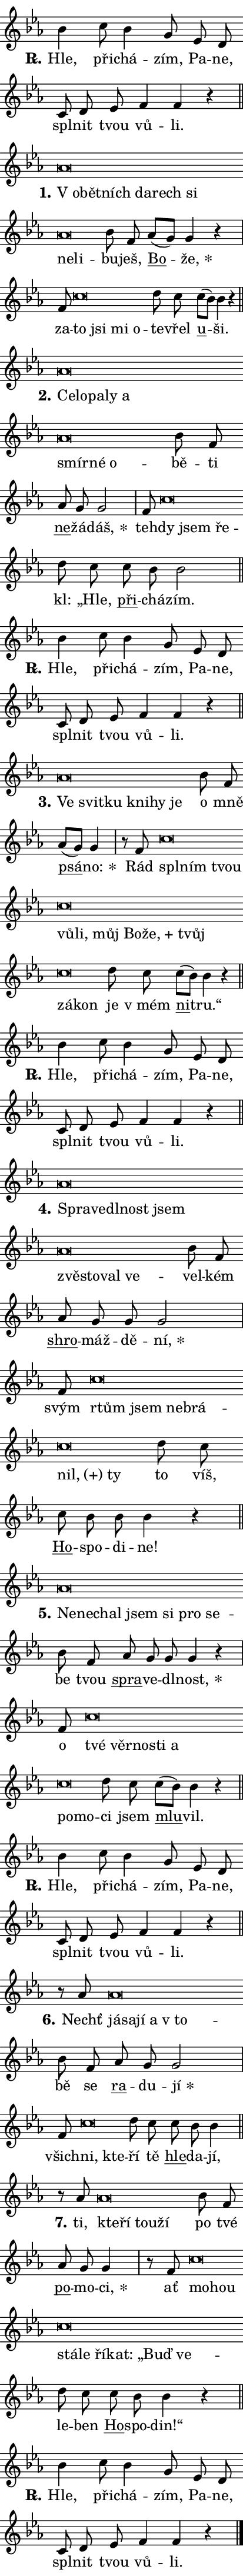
\version "2.22.1"
\header { tagline = "" }
\paper {
  indent = 0\cm
  top-margin = 0\cm
  right-margin = 0\cm
  bottom-margin = 0\cm
  left-margin = 0\cm
  paper-width = 7\cm
  page-breaking = #ly:one-page-breaking
  system-system-spacing.basic-distance = #11
  score-system-spacing.basic-distance = #11.3
  ragged-last = ##f
}


%% Author: Thomas Morley
%% https://lists.gnu.org/archive/html/lilypond-user/2020-05/msg00002.html
#(define (line-position grob)
"Returns position of @var[grob} in current system:
   @code{'start}, if at first time-step
   @code{'end}, if at last time-step
   @code{'middle} otherwise
"
  (let* ((col (ly:item-get-column grob))
         (ln (ly:grob-object col 'left-neighbor))
         (rn (ly:grob-object col 'right-neighbor))
         (col-to-check-left (if (ly:grob? ln) ln col))
         (col-to-check-right (if (ly:grob? rn) rn col))
         (break-dir-left
           (and
             (ly:grob-property col-to-check-left 'non-musical #f)
             (ly:item-break-dir col-to-check-left)))
         (break-dir-right
           (and
             (ly:grob-property col-to-check-right 'non-musical #f)
             (ly:item-break-dir col-to-check-right))))
        (cond ((eqv? 1 break-dir-left) 'start)
              ((eqv? -1 break-dir-right) 'end)
              (else 'middle))))

#(define (tranparent-at-line-position vctor)
  (lambda (grob)
  "Relying on @code{line-position} select the relevant enry from @var{vctor}.
Used to determine transparency,"
    (case (line-position grob)
      ((end) (not (vector-ref vctor 0)))
      ((middle) (not (vector-ref vctor 1)))
      ((start) (not (vector-ref vctor 2))))))

noteHeadBreakVisibility =
#(define-music-function (break-visibility)(vector?)
"Makes @code{NoteHead}s transparent relying on @var{break-visibility}"
#{
  \override NoteHead.transparent =
    #(tranparent-at-line-position break-visibility)
#})

#(define delete-ledgers-for-transparent-note-heads
  (lambda (grob)
    "Reads whether a @code{NoteHead} is transparent.
If so this @code{NoteHead} is removed from @code{'note-heads} from
@var{grob}, which is supposed to be @code{LedgerLineSpanner}.
As a result ledgers are not printed for this @code{NoteHead}"
    (let* ((nhds-array (ly:grob-object grob 'note-heads))
           (nhds-list
             (if (ly:grob-array? nhds-array)
                 (ly:grob-array->list nhds-array)
                 '()))
           ;; Relies on the transparent-property being done before
           ;; Staff.LedgerLineSpanner.after-line-breaking is executed.
           ;; This is fragile ...
           (to-keep
             (remove
               (lambda (nhd)
                 (ly:grob-property nhd 'transparent #f))
               nhds-list)))
      ;; TODO find a better method to iterate over grob-arrays, similiar
      ;; to filter/remove etc for lists
      ;; For now rebuilt from scratch
      (set! (ly:grob-object grob 'note-heads)  '())
      (for-each
        (lambda (nhd)
          (ly:pointer-group-interface::add-grob grob 'note-heads nhd))
        to-keep))))

hideNotes = {
  \noteHeadBreakVisibility #begin-of-line-visible
}
unHideNotes = {
  \noteHeadBreakVisibility #all-visible
}

% work-around for resetting accidentals
% https://lilypond.org/doc/v2.23/Documentation/notation/displaying-rhythms#unmetered-music
cadenzaMeasure = {
  \cadenzaOff
  \partial 1024 s1024
  \cadenzaOn
}

#(define-markup-command (accent layout props text) (markup?)
  "Underline accented syllable"
  (interpret-markup layout props
    #{\markup \override #'(offset . 4.3) \underline { #text }#}))

responsum = \markup \concat {
  "R" \hspace #-1.05 \path #0.1 #'((moveto 0 0.07) (lineto 0.9 0.8)) \hspace #0.05 "."
}

\layout {
    \context {
        \Staff
        \remove "Time_signature_engraver"
        \override LedgerLineSpanner.after-line-breaking = #delete-ledgers-for-transparent-note-heads
    }
    \context {
        \Voice {
            \override NoteHead.output-attributes = #'((class . "notehead"))
            \override Hairpin.height = #0.55
        }
    }
    \context {
        \Lyrics {
            \override StanzaNumber.output-attributes = #'((class . "stanzanumber"))
            \override LyricSpace.minimum-distance = #0.9
            \override LyricText.font-name = #"TeX Gyre Schola"
            \override LyricText.font-size = 1
            \override StanzaNumber.font-name = #"TeX Gyre Schola Bold"
            \override StanzaNumber.font-size = 1
        }
    }
}

% magnetic-lyrics.ily
%
%   written by
%     Jean Abou Samra <jean@abou-samra.fr>
%     Werner Lemberg <wl@gnu.org>
%
%   adapted by
%     Jiri Hon <jiri.hon@gmail.com>
%
% Version 2022-Apr-15

% https://www.mail-archive.com/lilypond-user@gnu.org/msg149350.html

#(define (Left_hyphen_pointer_engraver context)
   "Collect syllable-hyphen-syllable occurrences in lyrics and store
them in properties.  This engraver only looks to the left.  For
example, if the lyrics input is @code{foo -- bar}, it does the
following.

@itemize @bullet
@item
Set the @code{text} property of the @code{LyricHyphen} grob between
@q{foo} and @q{bar} to @code{foo}.

@item
Set the @code{left-hyphen} property of the @code{LyricText} grob with
text @q{foo} to the @code{LyricHyphen} grob between @q{foo} and
@q{bar}.
@end itemize

Use this auxiliary engraver in combination with the
@code{lyric-@/text::@/apply-@/magnetic-@/offset!} hook."
   (let ((hyphen #f)
         (text #f))
     (make-engraver
      (acknowledgers
       ((lyric-syllable-interface engraver grob source-engraver)
        (set! text grob)))
      (end-acknowledgers
       ((lyric-hyphen-interface engraver grob source-engraver)
        ;(when (not (grob::has-interface grob 'lyric-space-interface))
          (set! hyphen grob)));)
      ((stop-translation-timestep engraver)
       (when (and text hyphen)
         (ly:grob-set-object! text 'left-hyphen hyphen))
       (set! text #f)
       (set! hyphen #f)))))

#(define (lyric-text::apply-magnetic-offset! grob)
   "If the space between two syllables is less than the value in
property @code{LyricText@/.details@/.squash-threshold}, move the right
syllable to the left so that it gets concatenated with the left
syllable.

Use this function as a hook for
@code{LyricText@/.after-@/line-@/breaking} if the
@code{Left_@/hyphen_@/pointer_@/engraver} is active."
   (let ((hyphen (ly:grob-object grob 'left-hyphen #f)))
     (when hyphen
       (let ((left-text (ly:spanner-bound hyphen LEFT)))
         (when (grob::has-interface left-text 'lyric-syllable-interface)
           (let* ((common (ly:grob-common-refpoint grob left-text X))
                  (this-x-ext (ly:grob-extent grob common X))
                  (left-x-ext
                   (begin
                     ;; Trigger magnetism for left-text.
                     (ly:grob-property left-text 'after-line-breaking)
                     (ly:grob-extent left-text common X)))
                  ;; `delta` is the gap width between two syllables.
                  (delta (- (interval-start this-x-ext)
                            (interval-end left-x-ext)))
                  (details (ly:grob-property grob 'details))
                  (threshold (assoc-get 'squash-threshold details 0.2)))
             (when (< delta threshold)
               (let* (;; We have to manipulate the input text so that
                      ;; ligatures crossing syllable boundaries are not
                      ;; disabled.  For languages based on the Latin
                      ;; script this is essentially a beautification.
                      ;; However, for non-Western scripts it can be a
                      ;; necessity.
                      (lt (ly:grob-property left-text 'text))
                      (rt (ly:grob-property grob 'text))
                      (is-space (grob::has-interface hyphen 'lyric-space-interface))
                      (space (if is-space " " ""))
                      (space-markup (grob-interpret-markup grob " "))
                      (space-size (interval-length (ly:stencil-extent space-markup X)))
                      (extra-delta (if is-space space-size 0))
                      ;; Append new syllable.
                      (ltrt-space (if (and (string? lt) (string? rt))
                                (string-append lt space rt)
                                (make-concat-markup (list lt space rt))))
                      ;; Right-align `ltrt` to the right side.
                      (ltrt-space-markup (grob-interpret-markup
                               grob
                               (make-translate-markup
                                (cons (interval-length this-x-ext) 0)
                                (make-right-align-markup ltrt-space)))))
                 (begin
                   ;; Don't print `left-text`.
                   (ly:grob-set-property! left-text 'stencil #f)
                   ;; Set text and stencil (which holds all collected
                   ;; syllables so far) and shift it to the left.
                   (ly:grob-set-property! grob 'text ltrt-space)
                   (ly:grob-set-property! grob 'stencil ltrt-space-markup)
                   (ly:grob-translate-axis! grob (- (- delta extra-delta)) X))))))))))


#(define (lyric-hyphen::displace-bounds-first grob)
   ;; Make very sure this callback isn't triggered too early.
   (let ((left (ly:spanner-bound grob LEFT))
         (right (ly:spanner-bound grob RIGHT)))
     (ly:grob-property left 'after-line-breaking)
     (ly:grob-property right 'after-line-breaking)
     (ly:lyric-hyphen::print grob)))

squashThreshold = #0.4

\layout {
  \context {
    \Lyrics
    \consists #Left_hyphen_pointer_engraver
    \override LyricText.after-line-breaking =
      #lyric-text::apply-magnetic-offset!
    \override LyricHyphen.stencil = #lyric-hyphen::displace-bounds-first
    \override LyricText.details.squash-threshold = \squashThreshold
    \override LyricHyphen.minimum-distance = 0
    \override LyricHyphen.minimum-length = \squashThreshold
  }
}

squash = \override LyricText.details.squash-threshold = 9999
unSquash = \override LyricText.details.squash-threshold = \squashThreshold

left = \override LyricText.self-alignment-X = #LEFT
unLeft = \revert LyricText.self-alignment-X

starOffset = #(lambda (grob) 
                (let ((x_offset (ly:self-alignment-interface::aligned-on-x-parent grob)))
                  (if (= x_offset 0) 0 (+ x_offset 1.2))))

star = #(define-music-function (syllable)(string?)
"Append star separator at the end of a syllable"
#{
  \once \override LyricText.X-offset = #starOffset
  \lyricmode { \markup {
    #syllable
    \override #'((font-name . "TeX Gyre Schola Bold")) \hspace #0.2 \lower #0.65 \larger "*"
  } }
#})

starAccent = #(define-music-function (syllable)(string?)
"Append star separator at the end of a syllable and make accent"
#{
  \once \override LyricText.X-offset = #starOffset
  \lyricmode { \markup {
    \accent #syllable
    \override #'((font-name . "TeX Gyre Schola Bold")) \hspace #0.2 \lower #0.65 \larger "*"
  } }
#})

breath = #(define-music-function (syllable)(string?)
"Append breathing indicator at the end of a syllable"
#{
  \lyricmode { \markup { #syllable "+" } }
#})

optionalBreath = #(define-music-function (syllable)(string?)
"Append optional breathing indicator at the end of a syllable"
#{
  \lyricmode { \markup { #syllable "(+)" } }
#})


\score {
    <<
        \new Voice = "melody" { \cadenzaOn \key es \major \relative { bes'4 c8 bes4 g8 \bar "" es d \bar "" c d es \bar "" f4 f r \cadenzaMeasure \bar "||" \break } }
        \new Lyrics \lyricsto "melody" { \lyricmode { \set stanza = \responsum
Hle, při -- chá -- zím, Pa -- ne, spl -- nit tvou vů -- li. } }
    >>
    \layout {}
}

\score {
    <<
        \new Voice = "melody" { \cadenzaOn \key es \major \relative { as'\breve*1/16 \hideNotes \breve*1/16 \bar "" \breve*1/16 \bar "" \breve*1/16 \bar "" \breve*1/16 \bar "" \breve*1/16 \bar "" \breve*1/16 \breve*1/16 \bar "" \unHideNotes bes8 f \bar "" as[( g)] g4 r \cadenzaMeasure \bar "|" f8 c'\breve*1/16 \hideNotes \breve*1/16 \bar "" \breve*1/16 \breve*1/16 \bar "" \unHideNotes d8 c \bar "" c[( bes)] bes4 r \cadenzaMeasure \bar "||" \break } }
        \new Lyrics \lyricsto "melody" { \lyricmode { \set stanza = "1."
\left "V o" -- \squash bět -- ních da -- rech si ne -- li -- \unLeft \unSquash bu -- ješ, \markup \accent Bo -- \star že, za -- \left to \squash jsi mi o -- \unLeft \unSquash te -- vřel \markup \accent u -- ši. } }
    >>
    \layout {}
}

\score {
    <<
        \new Voice = "melody" { \cadenzaOn \key es \major \relative { as'\breve*1/16 \hideNotes \breve*1/16 \bar "" \breve*1/16 \bar "" \breve*1/16 \bar "" \breve*1/16 \bar "" \breve*1/16 \bar "" \breve*1/16 \breve*1/16 \bar "" \unHideNotes bes8 f \bar "" as g g2 \cadenzaMeasure \bar "|" f8 c'\breve*1/16 \hideNotes \breve*1/16 \breve*1/16 \bar "" \unHideNotes d8 c \bar "" c bes bes2 \cadenzaMeasure \bar "||" \break } }
        \new Lyrics \lyricsto "melody" { \lyricmode { \set stanza = "2."
\left Ce -- \squash lo -- pa -- ly a smír -- né o -- \unLeft \unSquash bě -- ti \markup \accent ne -- žá -- \star dáš, teh -- \left dy \squash jsem ře -- \unLeft \unSquash kl: „Hle, \markup \accent při -- chá -- zím. } }
    >>
    \layout {}
}

\score {
    <<
        \new Voice = "melody" { \cadenzaOn \key es \major \relative { bes'4 c8 bes4 g8 \bar "" es d \bar "" c d es \bar "" f4 f r \cadenzaMeasure \bar "||" \break } }
        \new Lyrics \lyricsto "melody" { \lyricmode { \set stanza = \responsum
Hle, při -- chá -- zím, Pa -- ne, spl -- nit tvou vů -- li. } }
    >>
    \layout {}
}

\score {
    <<
        \new Voice = "melody" { \cadenzaOn \key es \major \relative { as'\breve*1/16 \hideNotes \breve*1/16 \bar "" \breve*1/16 \bar "" \breve*1/16 \bar "" \breve*1/16 \breve*1/16 \bar "" \unHideNotes bes8 f \bar "" as[( g)] g4 \cadenzaMeasure \bar "|" r8 f8 c'\breve*1/16 \hideNotes \breve*1/16 \bar "" \breve*1/16 \bar "" \breve*1/16 \bar "" \breve*1/16 \bar "" \breve*1/16 \bar "" \breve*1/16 \bar "" \breve*1/16 \bar "" \breve*1/16 \bar "" \breve*1/16 \breve*1/16 \bar "" \unHideNotes d8 c \bar "" c[( bes)] bes4 r \cadenzaMeasure \bar "||" \break } }
        \new Lyrics \lyricsto "melody" { \lyricmode { \set stanza = "3."
\left Ve \squash svit -- ku kni -- hy je \unLeft \unSquash o mně \markup \accent psá -- \star no: Rád \left spl -- \squash ním tvou vů -- li, můj Bo -- \breath "že," tvůj zá -- kon \unLeft \unSquash je "v mém" \markup \accent ni -- tru.“ } }
    >>
    \layout {}
}

\score {
    <<
        \new Voice = "melody" { \cadenzaOn \key es \major \relative { bes'4 c8 bes4 g8 \bar "" es d \bar "" c d es \bar "" f4 f r \cadenzaMeasure \bar "||" \break } }
        \new Lyrics \lyricsto "melody" { \lyricmode { \set stanza = \responsum
Hle, při -- chá -- zím, Pa -- ne, spl -- nit tvou vů -- li. } }
    >>
    \layout {}
}

\score {
    <<
        \new Voice = "melody" { \cadenzaOn \key es \major \relative { as'\breve*1/16 \hideNotes \breve*1/16 \bar "" \breve*1/16 \bar "" \breve*1/16 \bar "" \breve*1/16 \bar "" \breve*1/16 \bar "" \breve*1/16 \bar "" \breve*1/16 \breve*1/16 \bar "" \unHideNotes bes8 f \bar "" as g g g2 \cadenzaMeasure \bar "|" f8 c'\breve*1/16 \hideNotes \breve*1/16 \bar "" \breve*1/16 \bar "" \breve*1/16 \bar "" \breve*1/16 \breve*1/16 \bar "" \unHideNotes d8 c \bar "" c bes bes bes4 r \cadenzaMeasure \bar "||" \break } }
        \new Lyrics \lyricsto "melody" { \lyricmode { \set stanza = "4."
\left Spra -- \squash ve -- dl -- nost jsem zvě -- sto -- val ve -- \unLeft \unSquash vel -- kém \markup \accent shro -- máž -- dě -- \star ní, svým \left rtům \squash jsem ne -- brá -- \optionalBreath nil, ty \unLeft \unSquash to víš, \markup \accent Ho -- spo -- di -- ne! } }
    >>
    \layout {}
}

\score {
    <<
        \new Voice = "melody" { \cadenzaOn \key es \major \relative { as'\breve*1/16 \hideNotes \breve*1/16 \bar "" \breve*1/16 \bar "" \breve*1/16 \bar "" \breve*1/16 \bar "" \breve*1/16 \breve*1/16 \bar "" \unHideNotes bes8 f \bar "" as g g g4 r \cadenzaMeasure \bar "|" f8 c'\breve*1/16 \hideNotes \breve*1/16 \bar "" \breve*1/16 \bar "" \breve*1/16 \bar "" \breve*1/16 \bar "" \breve*1/16 \breve*1/16 \bar "" \unHideNotes d8 c \bar "" c[( bes)] bes4 r \cadenzaMeasure \bar "||" \break } }
        \new Lyrics \lyricsto "melody" { \lyricmode { \set stanza = "5."
\left Ne -- \squash ne -- chal jsem si pro se -- \unLeft \unSquash be tvou \markup \accent spra -- ve -- dl -- \star nost, o \left tvé \squash věr -- no -- sti a po -- mo -- \unLeft \unSquash ci jsem \markup \accent mlu -- vil. } }
    >>
    \layout {}
}

\score {
    <<
        \new Voice = "melody" { \cadenzaOn \key es \major \relative { bes'4 c8 bes4 g8 \bar "" es d \bar "" c d es \bar "" f4 f r \cadenzaMeasure \bar "||" \break } }
        \new Lyrics \lyricsto "melody" { \lyricmode { \set stanza = \responsum
Hle, při -- chá -- zím, Pa -- ne, spl -- nit tvou vů -- li. } }
    >>
    \layout {}
}

\score {
    <<
        \new Voice = "melody" { \cadenzaOn \key es \major \relative { r8 as'8 as\breve*1/16 \hideNotes \breve*1/16 \bar "" \breve*1/16 \bar "" \breve*1/16 \breve*1/16 \bar "" \unHideNotes bes8 f \bar "" as g g2 \cadenzaMeasure \bar "|" f8 c'\breve*1/16 \hideNotes \breve*1/16 \bar "" \unHideNotes d8 c \bar "" c bes bes4 \cadenzaMeasure \bar "||" \break } }
        \new Lyrics \lyricsto "melody" { \lyricmode { \set stanza = "6."
Nechť \left já -- \squash sa -- jí a "v to" -- \unLeft \unSquash bě se \markup \accent ra -- du -- \star jí všich -- \left ni, \squash kte -- \unLeft \unSquash ří tě \markup \accent hle -- da -- jí, } }
    >>
    \layout {}
}

\score {
    <<
        \new Voice = "melody" { \cadenzaOn \key es \major \relative { r8 as'8 as\breve*1/16 \hideNotes \breve*1/16 \bar "" \breve*1/16 \breve*1/16 \bar "" \unHideNotes bes8 f \bar "" as g g4 \cadenzaMeasure \bar "|" r8 f8 c'\breve*1/16 \hideNotes \breve*1/16 \bar "" \breve*1/16 \bar "" \breve*1/16 \bar "" \breve*1/16 \bar "" \breve*1/16 \bar "" \breve*1/16 \breve*1/16 \bar "" \unHideNotes d8 c \bar "" c bes bes4 r \cadenzaMeasure \bar "||" \break } }
        \new Lyrics \lyricsto "melody" { \lyricmode { \set stanza = "7."
ti, \left kte -- \squash ří tou -- ží \unLeft \unSquash po tvé \markup \accent po -- mo -- \star ci, ať \left mo -- \squash hou stá -- le ří -- kat: „Buď ve -- \unLeft \unSquash le -- ben \markup \accent Ho -- spo -- din!“ } }
    >>
    \layout {}
}

\score {
    <<
        \new Voice = "melody" { \cadenzaOn \key es \major \relative { bes'4 c8 bes4 g8 \bar "" es d \bar "" c d es \bar "" f4 f r \cadenzaMeasure \bar "||" \break } \bar "|." }
        \new Lyrics \lyricsto "melody" { \lyricmode { \set stanza = \responsum
Hle, při -- chá -- zím, Pa -- ne, spl -- nit tvou vů -- li. } }
    >>
    \layout {}
}
